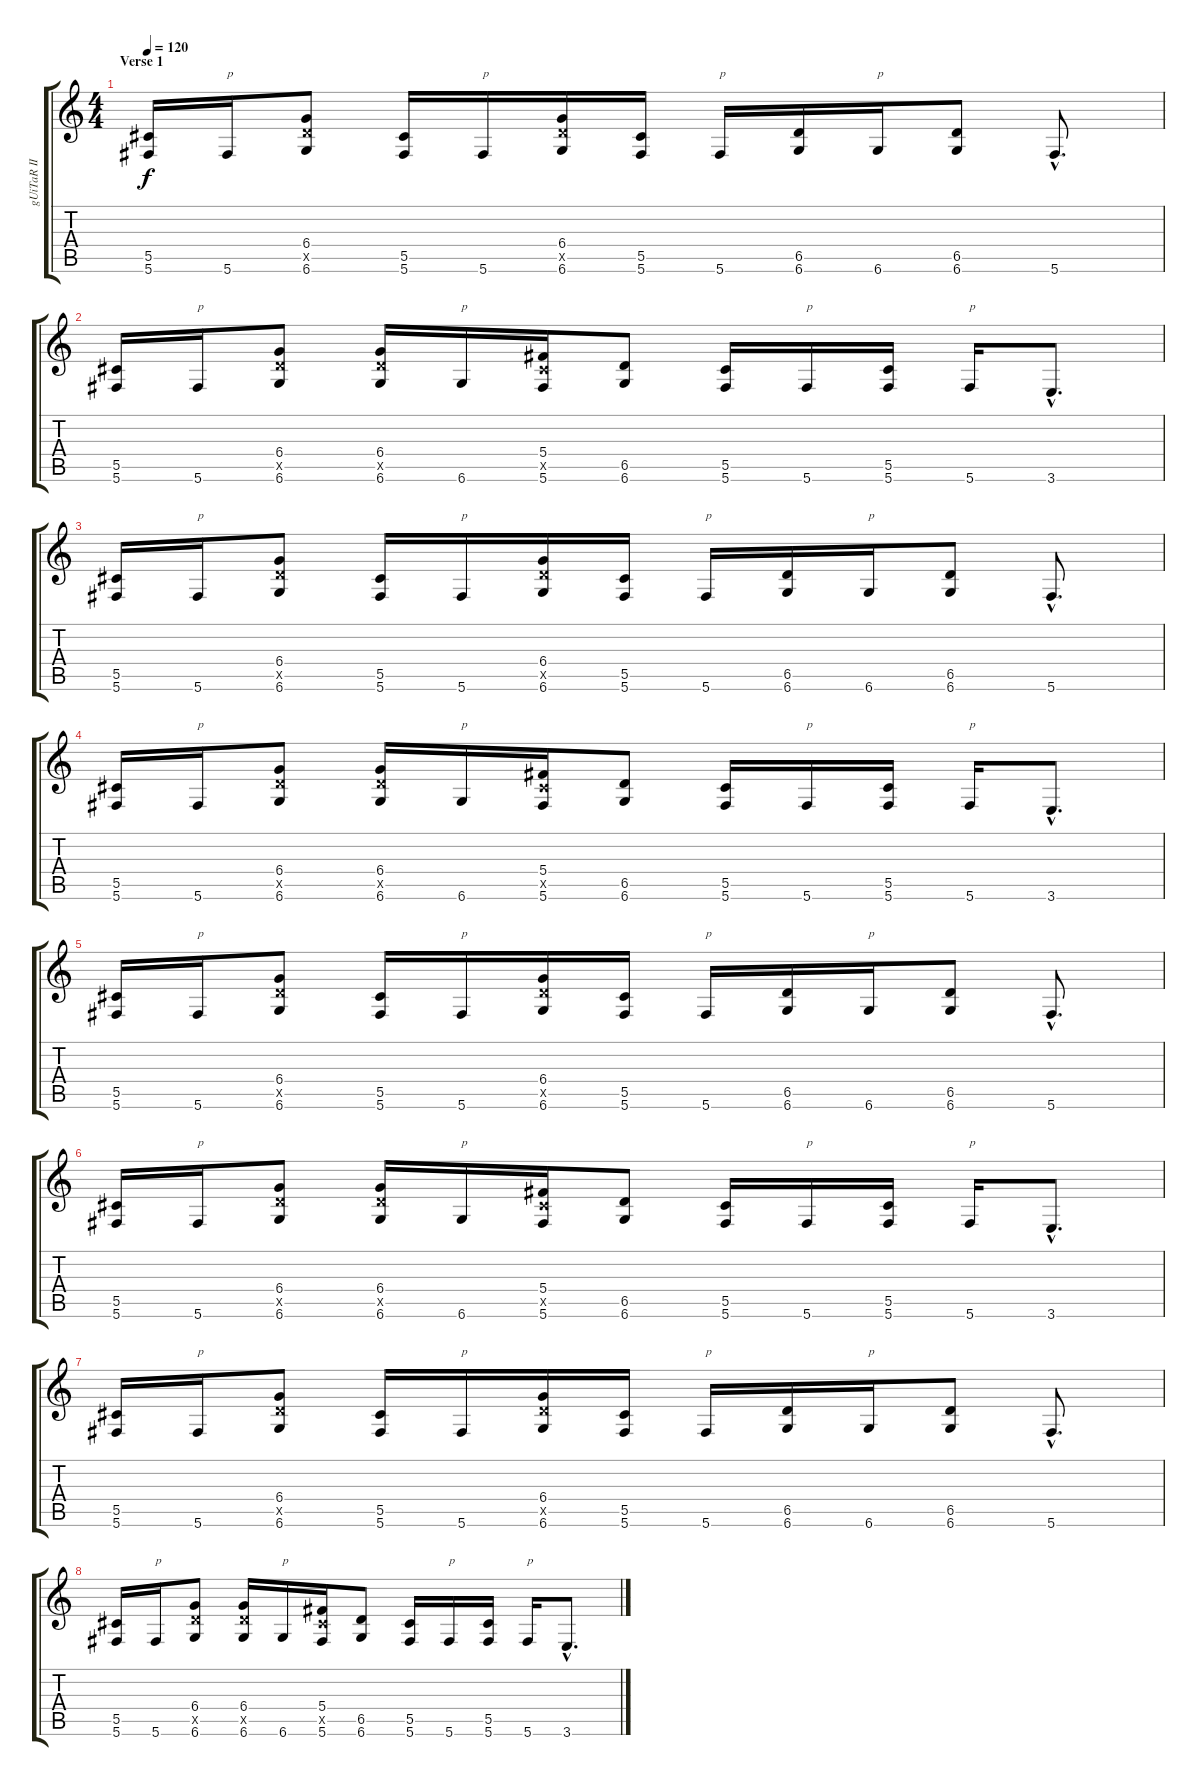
\track ("gUiTaR II" "gUiTaR II") {instrument distortionguitar}
\staff {score tabs}
\tuning (Eb4 Bb3 Gb3 Db3 Ab2 Db2) {hide}
\ts (4 4)
\section ("" "Verse 1")
\tempo 120
\clef g2
\ks c
(5.5 5.6).16{dy f volume 14} 5.6.16{txt "p"} (6.4 6.5{x} 6.6).8 (5.5 5.6).16 5.6.16{txt "p"} (6.4 6.5{x} 6.6).16 (5.5 5.6).16 5.6.16{txt "p"} (6.5 6.6).16 6.6.16{txt "p"} (6.5 6.6).8 5.6{hac}.8{d} |
(5.5 5.6).16 5.6.16{txt "p"} (6.4 6.5{x} 6.6).8 (6.4 6.5{x} 6.6).16 6.6.16{txt "p"} (5.4 5.5{x} 5.6).16 (6.5 6.6).8 (5.5 5.6).16 5.6.16{txt "p"} (5.5 5.6).16 5.6.16{txt "p"} 3.6{hac}.8{d} |
(5.5 5.6).16 5.6.16{txt "p"} (6.4 6.5{x} 6.6).8 (5.5 5.6).16 5.6.16{txt "p"} (6.4 6.5{x} 6.6).16 (5.5 5.6).16 5.6.16{txt "p"} (6.5 6.6).16 6.6.16{txt "p"} (6.5 6.6).8 5.6{hac}.8{d} |
(5.5 5.6).16 5.6.16{txt "p"} (6.4 6.5{x} 6.6).8 (6.4 6.5{x} 6.6).16 6.6.16{txt "p"} (5.4 5.5{x} 5.6).16 (6.5 6.6).8 (5.5 5.6).16 5.6.16{txt "p"} (5.5 5.6).16 5.6.16{txt "p"} 3.6{hac}.8{d} |
(5.5 5.6).16 5.6.16{txt "p"} (6.4 6.5{x} 6.6).8 (5.5 5.6).16 5.6.16{txt "p"} (6.4 6.5{x} 6.6).16 (5.5 5.6).16 5.6.16{txt "p"} (6.5 6.6).16 6.6.16{txt "p"} (6.5 6.6).8 5.6{hac}.8{d} |
(5.5 5.6).16 5.6.16{txt "p"} (6.4 6.5{x} 6.6).8 (6.4 6.5{x} 6.6).16 6.6.16{txt "p"} (5.4 5.5{x} 5.6).16 (6.5 6.6).8 (5.5 5.6).16 5.6.16{txt "p"} (5.5 5.6).16 5.6.16{txt "p"} 3.6{hac}.8{d} |
(5.5 5.6).16 5.6.16{txt "p"} (6.4 6.5{x} 6.6).8 (5.5 5.6).16 5.6.16{txt "p"} (6.4 6.5{x} 6.6).16 (5.5 5.6).16 5.6.16{txt "p"} (6.5 6.6).16 6.6.16{txt "p"} (6.5 6.6).8 5.6{hac}.8{d} |
(5.5 5.6).16 5.6.16{txt "p"} (6.4 6.5{x} 6.6).8 (6.4 6.5{x} 6.6).16 6.6.16{txt "p"} (5.4 5.5{x} 5.6).16 (6.5 6.6).8 (5.5 5.6).16 5.6.16{txt "p"} (5.5 5.6).16 5.6.16{txt "p"} 3.6{hac}.8{d}
